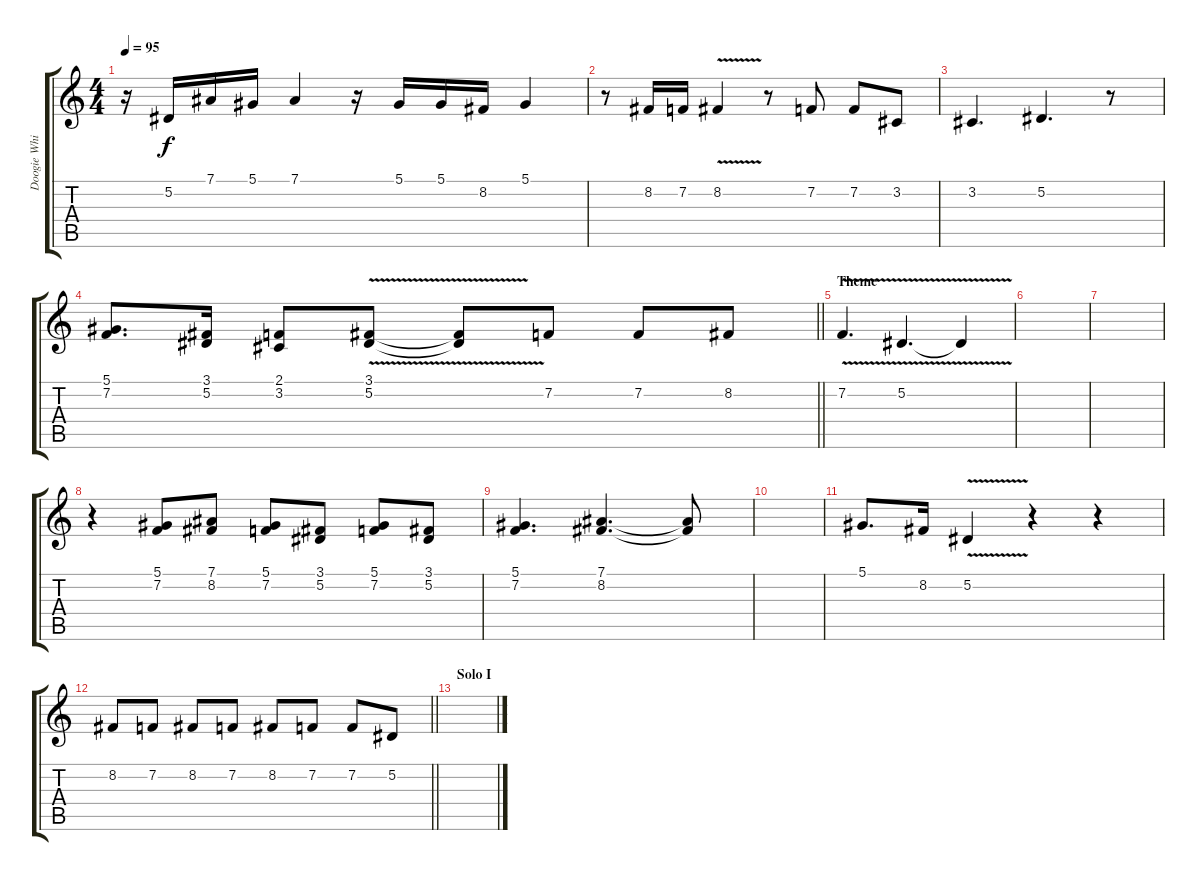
\track ("Doogie White" "Doogie Whi") {instrument lead2sawtooth}
\staff {score tabs}
\tuning (Eb4 Bb3 Gb3 Db3 Ab2 Eb2) {hide}
\ts (4 4)
\tempo 95
\clef g2
\ks c
r.16{dy f} 5.2.16 7.1.16 5.1.16 7.1.4 r.16 5.1.16 5.1.16 8.2.16 5.1.4 |
r.8 8.2.16 7.2.16 8.2{v}.4 r.8 7.2.8 7.2.8 3.2.8 |
3.2.4{d} 5.2.4{d} r.8 |
\barLineRight lightlight
(5.1 7.2).8{d} (3.1 5.2).16 (2.1 3.2).8 (3.1 5.2{v}).8 (3.1{t} 5.2{t}).8 7.2.8 7.2.8 8.2.8 |
\section ("" "Theme")
7.2{v}.4{d} 5.2{v}.4{d} 5.2{t}.4 |
|
|
r.4 (5.1 7.2).8 (7.1 8.2).8 (5.1 7.2).8 (3.1 5.2).8 (5.1 7.2).8 (3.1 5.2).8 |
(5.1 7.2).4{d} (7.1 8.2).4{d} (7.1{t} 8.2{t}).8 |
|
5.1.8{d} 8.2.16 5.2{v}.4 r.4 r.4 |
\barLineRight lightlight
8.2.8 7.2.8 8.2.8 7.2.8 8.2.8 7.2.8 7.2.8 5.2.8 |
\section ("" "Solo I")
